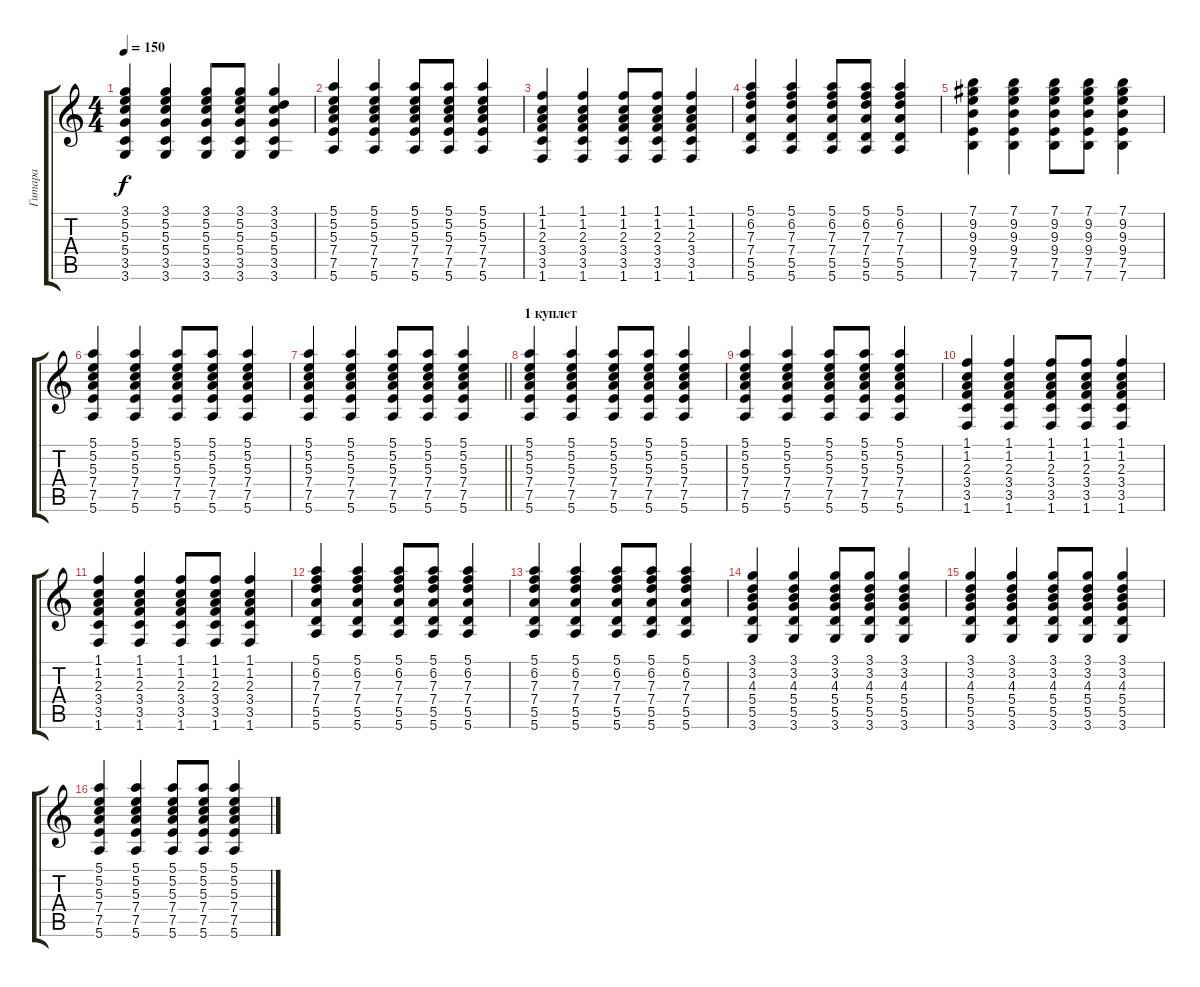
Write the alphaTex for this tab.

\track ("Гитара" "Гитара") {instrument acousticguitarsteel}
\staff {score tabs}
\tuning (E4 B3 G3 D3 A2 E2) {hide}
\ts (4 4)
\tempo 150
\clef g2
\ks c
(3.1 5.2 5.3 5.4 3.5 3.6).4{dy f} (3.1 5.2 5.3 5.4 3.5 3.6).4 (3.1 5.2 5.3 5.4 3.5 3.6).8 (3.1 5.2 5.3 5.4 3.5 3.6).8 (3.1 3.2 5.3 5.4 3.5 3.6).4 |
(5.1 5.2 5.3 7.4 7.5 5.6).4 (5.1 5.2 5.3 7.4 7.5 5.6).4 (5.1 5.2 5.3 7.4 7.5 5.6).8 (5.1 5.2 5.3 7.4 7.5 5.6).8 (5.1 5.2 5.3 7.4 7.5 5.6).4 |
(1.1 1.2 2.3 3.4 3.5 1.6).4 (1.1 1.2 2.3 3.4 3.5 1.6).4 (1.1 1.2 2.3 3.4 3.5 1.6).8 (1.1 1.2 2.3 3.4 3.5 1.6).8 (1.1 1.2 2.3 3.4 3.5 1.6).4 |
(5.1 6.2 7.3 7.4 5.5 5.6).4 (5.1 6.2 7.3 7.4 5.5 5.6).4 (5.1 6.2 7.3 7.4 5.5 5.6).8 (5.1 6.2 7.3 7.4 5.5 5.6).8 (5.1 6.2 7.3 7.4 5.5 5.6).4 |
(7.1 9.2 9.3 9.4 7.5 7.6).4 (7.1 9.2 9.3 9.4 7.5 7.6).4 (7.1 9.2 9.3 9.4 7.5 7.6).8 (7.1 9.2 9.3 9.4 7.5 7.6).8 (7.1 9.2 9.3 9.4 7.5 7.6).4 |
(5.1 5.2 5.3 7.4 7.5 5.6).4 (5.1 5.2 5.3 7.4 7.5 5.6).4 (5.1 5.2 5.3 7.4 7.5 5.6).8 (5.1 5.2 5.3 7.4 7.5 5.6).8 (5.1 5.2 5.3 7.4 7.5 5.6).4 |
\barLineRight lightlight
(5.1 5.2 5.3 7.4 7.5 5.6).4 (5.1 5.2 5.3 7.4 7.5 5.6).4 (5.1 5.2 5.3 7.4 7.5 5.6).8 (5.1 5.2 5.3 7.4 7.5 5.6).8 (5.1 5.2 5.3 7.4 7.5 5.6).4 |
\section ("" "1 куплет")
(5.1 5.2 5.3 7.4 7.5 5.6).4 (5.1 5.2 5.3 7.4 7.5 5.6).4 (5.1 5.2 5.3 7.4 7.5 5.6).8 (5.1 5.2 5.3 7.4 7.5 5.6).8 (5.1 5.2 5.3 7.4 7.5 5.6).4 |
(5.1 5.2 5.3 7.4 7.5 5.6).4 (5.1 5.2 5.3 7.4 7.5 5.6).4 (5.1 5.2 5.3 7.4 7.5 5.6).8 (5.1 5.2 5.3 7.4 7.5 5.6).8 (5.1 5.2 5.3 7.4 7.5 5.6).4 |
(1.1 1.2 2.3 3.4 3.5 1.6).4 (1.1 1.2 2.3 3.4 3.5 1.6).4 (1.1 1.2 2.3 3.4 3.5 1.6).8 (1.1 1.2 2.3 3.4 3.5 1.6).8 (1.1 1.2 2.3 3.4 3.5 1.6).4 |
(1.1 1.2 2.3 3.4 3.5 1.6).4 (1.1 1.2 2.3 3.4 3.5 1.6).4 (1.1 1.2 2.3 3.4 3.5 1.6).8 (1.1 1.2 2.3 3.4 3.5 1.6).8 (1.1 1.2 2.3 3.4 3.5 1.6).4 |
(5.1 6.2 7.3 7.4 5.5 5.6).4 (5.1 6.2 7.3 7.4 5.5 5.6).4 (5.1 6.2 7.3 7.4 5.5 5.6).8 (5.1 6.2 7.3 7.4 5.5 5.6).8 (5.1 6.2 7.3 7.4 5.5 5.6).4 |
(5.1 6.2 7.3 7.4 5.5 5.6).4 (5.1 6.2 7.3 7.4 5.5 5.6).4 (5.1 6.2 7.3 7.4 5.5 5.6).8 (5.1 6.2 7.3 7.4 5.5 5.6).8 (5.1 6.2 7.3 7.4 5.5 5.6).4 |
(3.1 3.2 4.3 5.4 5.5 3.6).4 (3.1 3.2 4.3 5.4 5.5 3.6).4 (3.1 3.2 4.3 5.4 5.5 3.6).8 (3.1 3.2 4.3 5.4 5.5 3.6).8 (3.1 3.2 4.3 5.4 5.5 3.6).4 |
(3.1 3.2 4.3 5.4 5.5 3.6).4 (3.1 3.2 4.3 5.4 5.5 3.6).4 (3.1 3.2 4.3 5.4 5.5 3.6).8 (3.1 3.2 4.3 5.4 5.5 3.6).8 (3.1 3.2 4.3 5.4 5.5 3.6).4 |
(5.1 5.2 5.3 7.4 7.5 5.6).4 (5.1 5.2 5.3 7.4 7.5 5.6).4 (5.1 5.2 5.3 7.4 7.5 5.6).8 (5.1 5.2 5.3 7.4 7.5 5.6).8 (5.1 5.2 5.3 7.4 7.5 5.6).4
